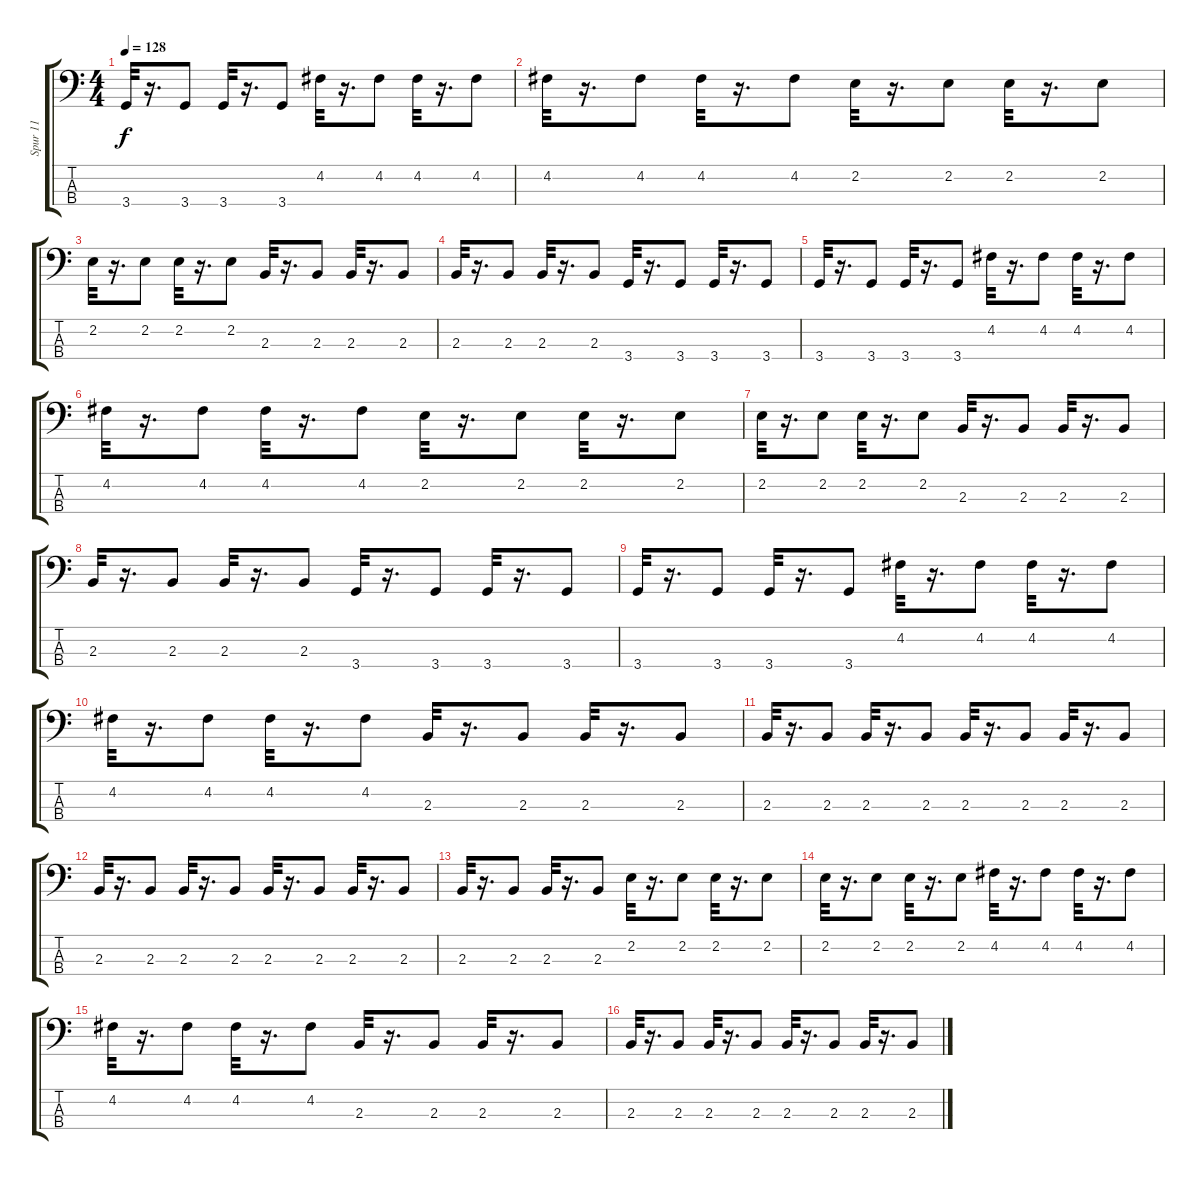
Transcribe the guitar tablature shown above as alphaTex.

\track ("Spur 11" "Spur 11") {instrument electricbassfinger}
\staff {score tabs}
\tuning (G2 D2 A1 E1) {hide}
\ts (4 4)
\tempo 128
\clef f4
\ks c
3.4.32{dy f} r.16{d} 3.4.8 3.4.32 r.16{d} 3.4.8 4.2.32 r.16{d} 4.2.8 4.2.32 r.16{d} 4.2.8 |
4.2.32 r.16{d} 4.2.8 4.2.32 r.16{d} 4.2.8 2.2.32 r.16{d} 2.2.8 2.2.32 r.16{d} 2.2.8 |
2.2.32 r.16{d} 2.2.8 2.2.32 r.16{d} 2.2.8 2.3.32 r.16{d} 2.3.8 2.3.32 r.16{d} 2.3.8 |
2.3.32 r.16{d} 2.3.8 2.3.32 r.16{d} 2.3.8 3.4.32 r.16{d} 3.4.8 3.4.32 r.16{d} 3.4.8 |
3.4.32 r.16{d} 3.4.8 3.4.32 r.16{d} 3.4.8 4.2.32 r.16{d} 4.2.8 4.2.32 r.16{d} 4.2.8 |
4.2.32 r.16{d} 4.2.8 4.2.32 r.16{d} 4.2.8 2.2.32 r.16{d} 2.2.8 2.2.32 r.16{d} 2.2.8 |
2.2.32 r.16{d} 2.2.8 2.2.32 r.16{d} 2.2.8 2.3.32 r.16{d} 2.3.8 2.3.32 r.16{d} 2.3.8 |
2.3.32 r.16{d} 2.3.8 2.3.32 r.16{d} 2.3.8 3.4.32 r.16{d} 3.4.8 3.4.32 r.16{d} 3.4.8 |
3.4.32 r.16{d} 3.4.8 3.4.32 r.16{d} 3.4.8 4.2.32 r.16{d} 4.2.8 4.2.32 r.16{d} 4.2.8 |
4.2.32 r.16{d} 4.2.8 4.2.32 r.16{d} 4.2.8 2.3.32 r.16{d} 2.3.8 2.3.32 r.16{d} 2.3.8 |
2.3.32 r.16{d} 2.3.8 2.3.32 r.16{d} 2.3.8 2.3.32 r.16{d} 2.3.8 2.3.32 r.16{d} 2.3.8 |
2.3.32 r.16{d} 2.3.8 2.3.32 r.16{d} 2.3.8 2.3.32 r.16{d} 2.3.8 2.3.32 r.16{d} 2.3.8 |
2.3.32 r.16{d} 2.3.8 2.3.32 r.16{d} 2.3.8 2.2.32 r.16{d} 2.2.8 2.2.32 r.16{d} 2.2.8 |
2.2.32 r.16{d} 2.2.8 2.2.32 r.16{d} 2.2.8 4.2.32 r.16{d} 4.2.8 4.2.32 r.16{d} 4.2.8 |
4.2.32 r.16{d} 4.2.8 4.2.32 r.16{d} 4.2.8 2.3.32 r.16{d} 2.3.8 2.3.32 r.16{d} 2.3.8 |
2.3.32 r.16{d} 2.3.8 2.3.32 r.16{d} 2.3.8 2.3.32 r.16{d} 2.3.8 2.3.32 r.16{d} 2.3.8
